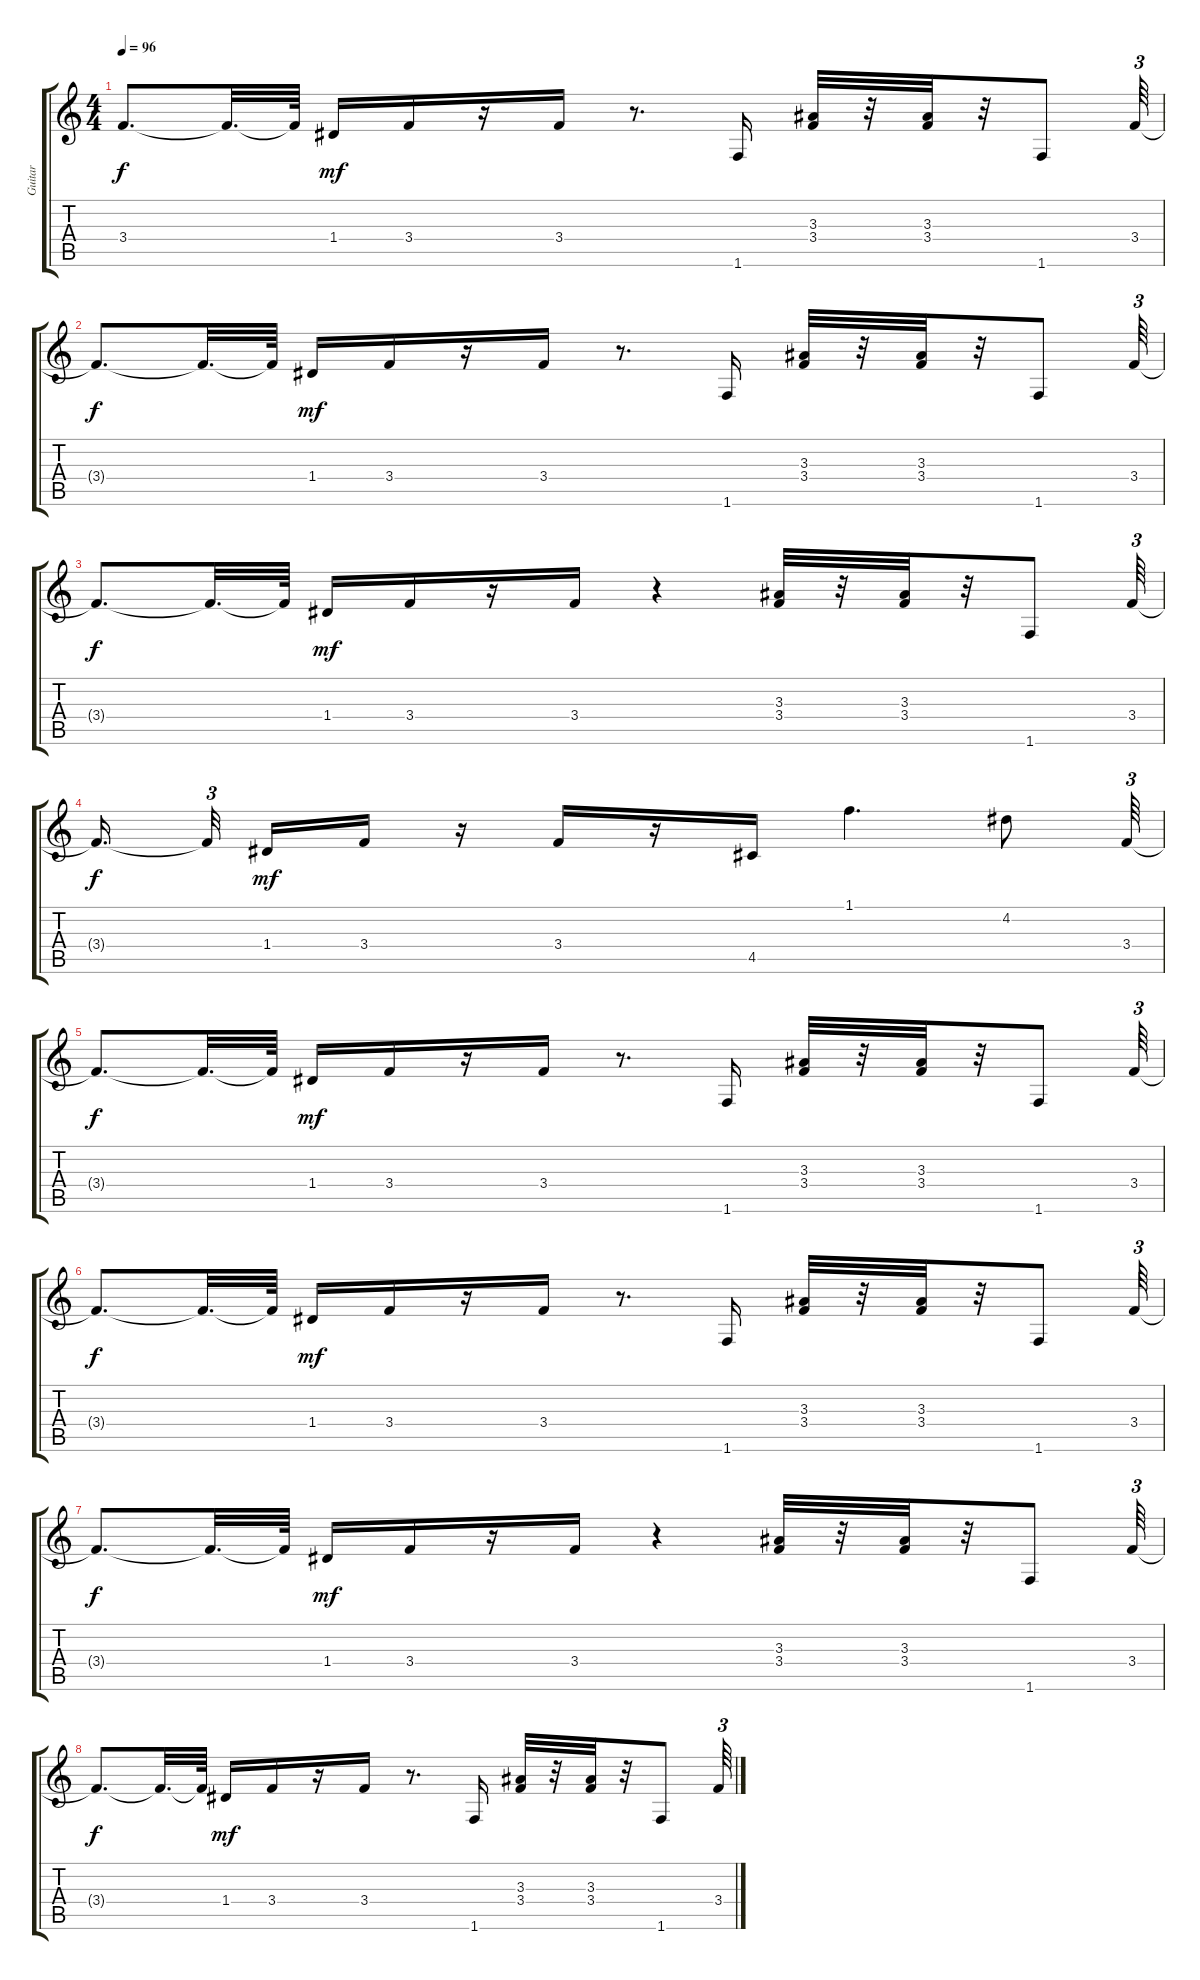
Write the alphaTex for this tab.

\track ("Guitar" "Guitar") {instrument overdrivenguitar}
\staff {score tabs}
\tuning (E4 B3 G3 D3 A2 E2) {hide}
\ts (4 4)
\tempo 96
\clef g2
\ks c
3.4{t}.8{d dy f} 3.4{t}.32{d} 3.4{t}.64 1.4.16{dy mf} 3.4.16 r.16 3.4.16 r.8{d} 1.6.16 (3.3 3.4).32 r.32 (3.3 3.4).32 r.32 1.6.8 3.4.64{tu (3 2)} |
3.4{t}.8{d dy f} 3.4{t}.32{d} 3.4{t}.64 1.4.16{dy mf} 3.4.16 r.16 3.4.16 r.8{d} 1.6.16 (3.3 3.4).32 r.32 (3.3 3.4).32 r.32 1.6.8 3.4.64{tu (3 2)} |
3.4{t}.8{d dy f} 3.4{t}.32{d} 3.4{t}.64 1.4.16{dy mf} 3.4.16 r.16 3.4.16 r.4 (3.3 3.4).32 r.32 (3.3 3.4).32 r.32 1.6.8 3.4.64{tu (3 2)} |
3.4{t}.16{d dy f beam splitsecondary} 3.4{t}.32{tu (3 2) beam splitsecondary} 1.4.16{dy mf} 3.4.16 r.16 3.4.16 r.16 4.5.16 1.1.4{d} 4.2.8 3.4.64{tu (3 2)} |
3.4{t}.8{d dy f} 3.4{t}.32{d} 3.4{t}.64 1.4.16{dy mf} 3.4.16 r.16 3.4.16 r.8{d} 1.6.16 (3.3 3.4).32 r.32 (3.3 3.4).32 r.32 1.6.8 3.4.64{tu (3 2)} |
3.4{t}.8{d dy f} 3.4{t}.32{d} 3.4{t}.64 1.4.16{dy mf} 3.4.16 r.16 3.4.16 r.8{d} 1.6.16 (3.3 3.4).32 r.32 (3.3 3.4).32 r.32 1.6.8 3.4.64{tu (3 2)} |
3.4{t}.8{d dy f} 3.4{t}.32{d} 3.4{t}.64 1.4.16{dy mf} 3.4.16 r.16 3.4.16 r.4 (3.3 3.4).32 r.32 (3.3 3.4).32 r.32 1.6.8 3.4.64{tu (3 2)} |
3.4{t}.8{d dy f} 3.4{t}.32{d} 3.4{t}.64 1.4.16{dy mf} 3.4.16 r.16 3.4.16 r.8{d} 1.6.16 (3.3 3.4).32 r.32 (3.3 3.4).32 r.32 1.6.8 3.4.64{tu (3 2)}
